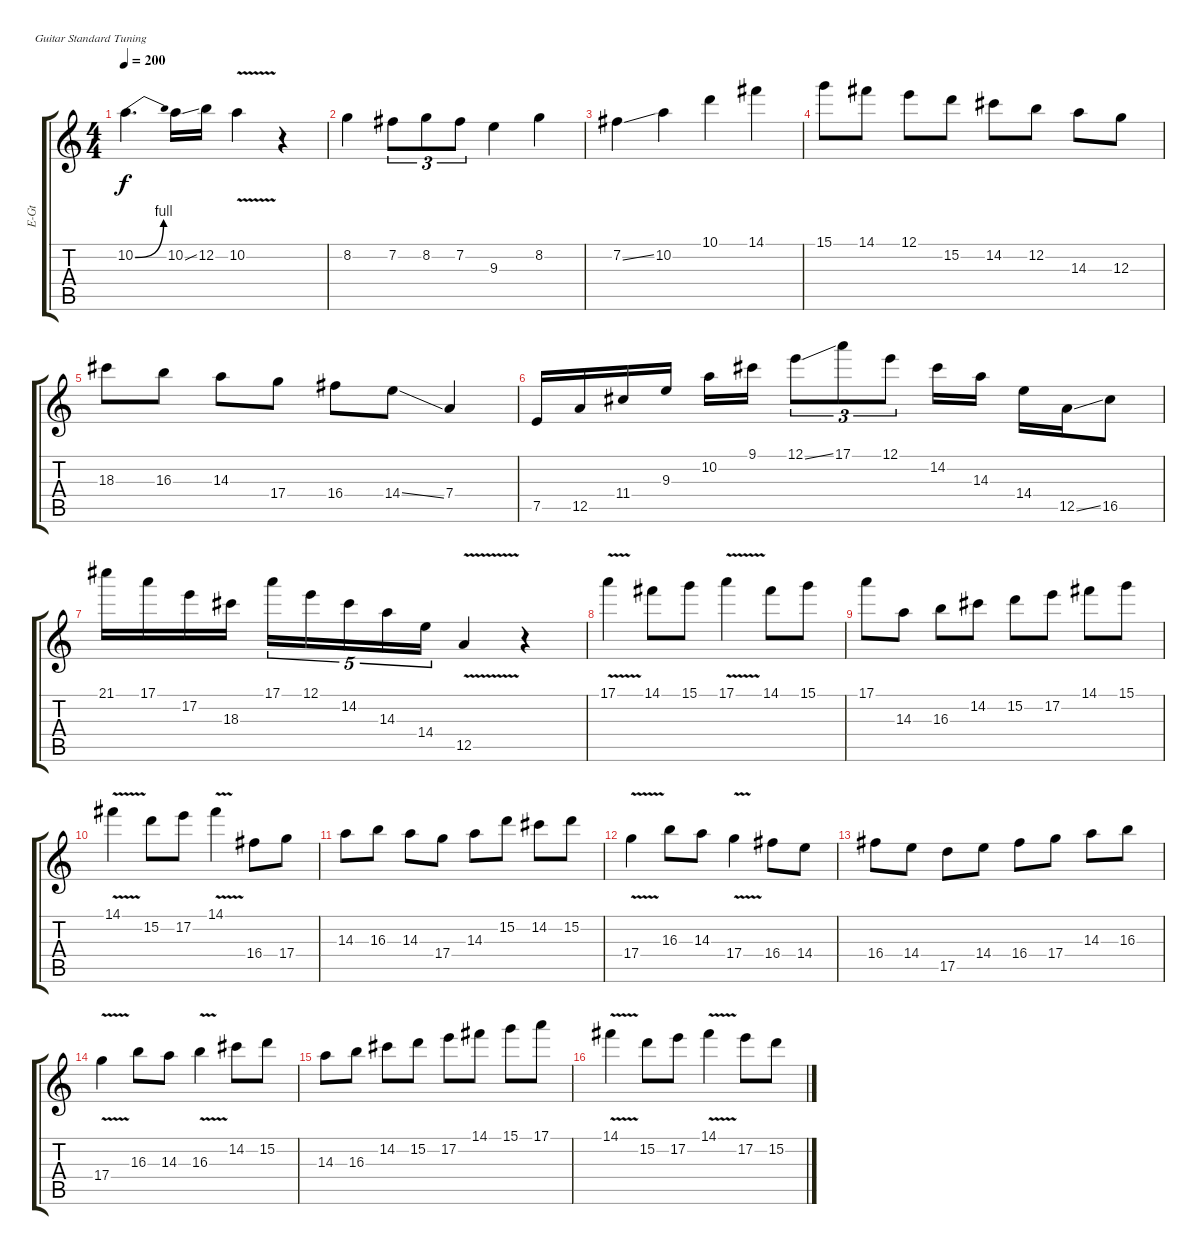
\bracketExtendMode groupsimilarinstruments
\otherSystemsTrackNameOrientation horizontal
\track ("Jerry" "E-Gt") {instrument distortionguitar}
\staff {score tabs}
\tuning (E4 B3 G3 D3 A2 E2)
\ts (4 4)
\tempo 200
\clef g2
\ks c
10.2{be (bend 0 0 60 4)}.4{d dy f beam Down} 10.2{ss}.16{beam Down} 12.2.16{beam Down} 10.2{v}.4{beam Down} r.4{beam Down} |
8.2.4{beam Down} 7.2{acc #}.8{tu (3 2) beam Down} 8.2.8{tu (3 2) beam Down} 7.2{acc #}.8{tu (3 2) beam Down} 9.3.4{beam Down} 8.2.4{beam Down} |
7.2{ss acc #}.4{beam Down} 10.2.4{beam Down} 10.1.4{beam Down} 14.1{acc #}.4{beam Down} |
15.1.8{beam Down} 14.1{acc #}.8{beam Down} 12.1.8{beam Down} 15.2.8{beam Down} 14.2{acc #}.8{beam Down} 12.2.8{beam Down} 14.3.8{beam Down} 12.3.8{beam Down} |
18.3{acc #}.8{beam Down} 16.3.8{beam Down} 14.3.8{beam Down} 17.4.8{beam Down} 16.4{acc #}.8{beam Down} 14.4{ss}.8{beam Down} 7.4.4{beam Up} |
7.5.16{beam Up} 12.5.16{beam Up} 11.4{acc #}.16{beam Up} 9.3.16{beam Up} 10.2.16{beam Down} 9.1{acc #}.16{beam Down} 12.1{ss}.8{tu (3 2) beam Down} 17.1.8{tu (3 2) beam Down} 12.1.8{tu (3 2) beam Down} 14.2{acc #}.16{beam Down} 14.3.16{beam Down} 14.4.16{beam Down} 12.5{ss}.16{beam Down} 16.5{acc #}.8{beam Down} |
21.1{acc #}.16{beam Down} 17.1.16{beam Down} 17.2.16{beam Down} 18.3{acc #}.16{beam Down} 17.1.16{tu (5 4) beam Down} 12.1.16{tu (5 4) beam Down} 14.2{acc #}.16{tu (5 4) beam Down} 14.3.16{tu (5 4) beam Down} 14.4.16{tu (5 4) beam Down} 12.5{v}.4{beam Up} r.4{beam Up} |
17.1{v}.4{beam Down} 14.1{acc #}.8{beam Down} 15.1.8{beam Down} 17.1{v}.4{beam Down} 14.1{acc #}.8{beam Down} 15.1.8{beam Down} |
17.1.8{beam Down} 14.3.8{beam Down} 16.3.8{beam Down} 14.2{acc #}.8{beam Down} 15.2.8{beam Down} 17.2.8{beam Down} 14.1{acc #}.8{beam Down} 15.1.8{beam Down} |
14.1{v acc #}.4{beam Down} 15.2.8{beam Down} 17.2.8{beam Down} 14.1{v acc #}.4{beam Down} 16.4{acc #}.8{beam Down} 17.4.8{beam Down} |
14.3.8{beam Down} 16.3.8{beam Down} 14.3.8{beam Down} 17.4.8{beam Down} 14.3.8{beam Down} 15.2.8{beam Down} 14.2{acc #}.8{beam Down} 15.2.8{beam Down} |
17.4{v}.4{beam Down} 16.3.8{beam Down} 14.3.8{beam Down} 17.4{v}.4{beam Down} 16.4{acc #}.8{beam Down} 14.4.8{beam Down} |
16.4{acc #}.8{beam Down} 14.4.8{beam Down} 17.5.8{beam Down} 14.4.8{beam Down} 16.4{acc #}.8{beam Down} 17.4.8{beam Down} 14.3.8{beam Down} 16.3.8{beam Down} |
17.4{v}.4{beam Down} 16.3.8{beam Down} 14.3.8{beam Down} 16.3{v}.4{beam Down} 14.2{acc #}.8{beam Down} 15.2.8{beam Down} |
14.3.8{beam Down} 16.3.8{beam Down} 14.2{acc #}.8{beam Down} 15.2.8{beam Down} 17.2.8{beam Down} 14.1{acc #}.8{beam Down} 15.1.8{beam Down} 17.1.8{beam Down} |
14.1{v acc #}.4{beam Down} 15.2.8{beam Down} 17.2.8{beam Down} 14.1{v acc #}.4{beam Down} 17.2.8{beam Down} 15.2.8{beam Down}
